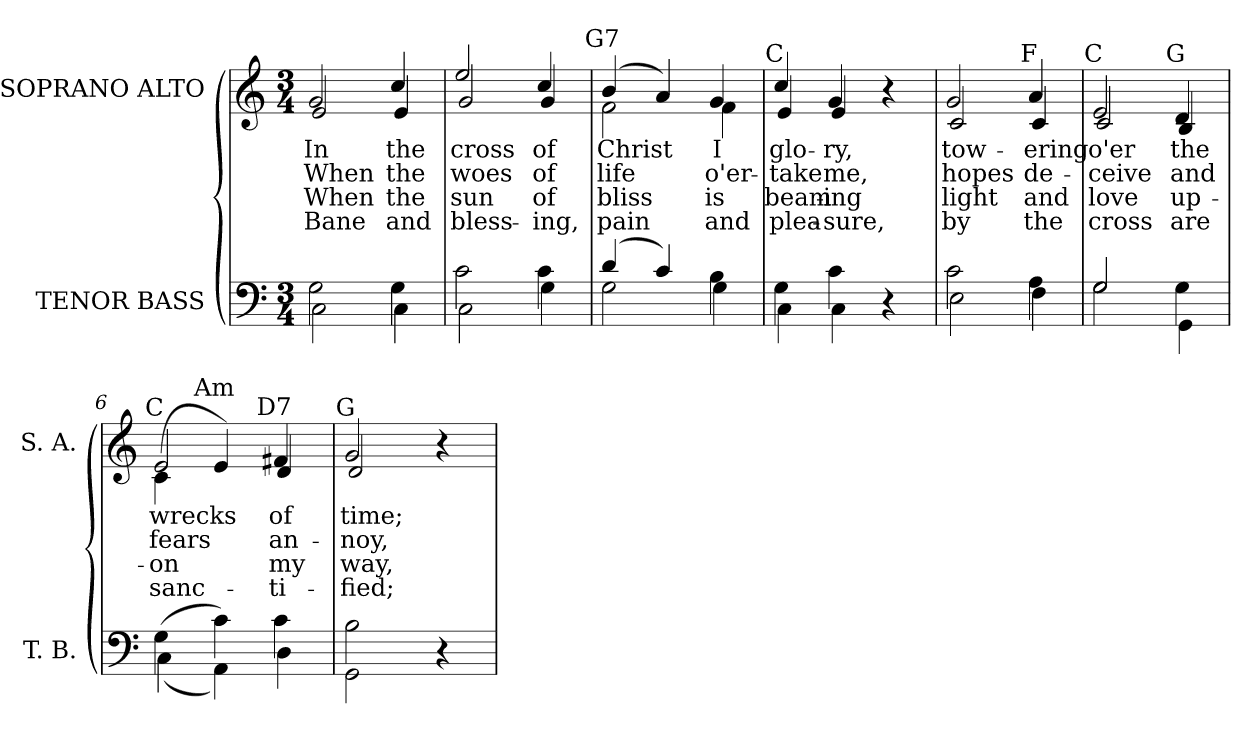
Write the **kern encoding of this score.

**kern	**kern	**text	**text	**text	**text
*part2	*part1	*part1	*part1	*part1	*part1
*staff2	*staff1	*staff1	*staff1	*staff1	*staff1
*I"TENOR BASS	*I"SOPRANO ALTO	*	*	*	*
*I'T. B.	*I'S. A.	*	*	*	*
!!LO:PB:g=z
*clefF4	*clefG2	*	*	*	*
*k[]	*k[]	*	*	*	*
*C:	*C:	*	*	*	*
*M3/4	*M3/4	*	*	*	*
=	=	=	=	=	=
*^	*	*	*	*	*
!	!	!LO:TX:a:cj:t=C	!	!	!	!
!	!	!LO:TX:b:cj:t=1	!	!	!	!
!	!	!LO:TX:b:cj:t=2	!	!	!	!
!	!	!LO:TX:b:cj:t=3	!	!	!	!
!	!	!LO:TX:b:cj:t=4	!	!	!	!
!	!	!	!LO:LY:b:color=#000000	!LO:LY:b:color=#000000	!LO:LY:b:color=#000000	!LO:LY:b:color=#000000
*	*	*^	*	*	*	*
2Gi\	2Ci\	2gi/	2ei/	In	When	When	Bane
!	!	!	!	!LO:LY:b:color=#000000	!LO:LY:b:color=#000000	!LO:LY:b:color=#000000	!LO:LY:b:color=#000000
4Gi\	4Ci\	4cci/	4ei/	the	the	the	and
=1	=1	=1	=1	=1	=1	=1	=1
!	!	!	!	!LO:LY:b:color=#000000	!LO:LY:b:color=#000000	!LO:LY:b:color=#000000	!LO:LY:b:color=#000000
2ci\	2Ci\	2eei/	2gi/	cross	woes	sun	bless-
!	!	!	!	!LO:LY:b:color=#000000	!LO:LY:b:color=#000000	!LO:LY:b:color=#000000	!LO:LY:b:color=#000000
4ci\	4Gi\	4cci/	4gi/	of	of	of	-ing,
=2	=2	=2	=2	=2	=2	=2	=2
!	!	!LO:TX:a:cj:t=G7	!	!	!	!	!
!	!	!	!	!LO:LY:b:color=#000000	!LO:LY:b:color=#000000	!LO:LY:b:color=#000000	!LO:LY:b:color=#000000
(4di/	2Gi\	(4bi/	2fi\	Christ	life	bliss	pain
4ci/)	.	4ai/)	.	.	.	.	.
!	!	!	!	!LO:LY:b:color=#000000	!LO:LY:b:color=#000000	!LO:LY:b:color=#000000	!LO:LY:b:color=#000000
4Bi\	4Gi\	4gi/	4fi\	I	o'er-	is	and
=3	=3	=3	=3	=3	=3	=3	=3
!	!	!LO:TX:a:cj:t=C	!	!	!	!	!
!	!	!	!	!LO:LY:b:color=#000000	!LO:LY:b:color=#000000	!LO:LY:b:color=#000000	!LO:LY:b:color=#000000
4Gi\	4Ci\	4cci/	4ei/	glo-	-take	beam-	plea-
!	!	!	!	!LO:LY:b:color=#000000	!LO:LY:b:color=#000000	!LO:LY:b:color=#000000	!LO:LY:b:color=#000000
4ci\	4Ci\	4gi/	4ei/	-ry,	me,	-ing	-sure,
4r	4ryy	4r	4ryy	.	.	.	.
=4	=4	=4	=4	=4	=4	=4	=4
!	!	!	!	!LO:LY:b:color=#000000	!LO:LY:b:color=#000000	!LO:LY:b:color=#000000	!LO:LY:b:color=#000000
2ci\	2Ei\	2gi/	2ci/	tow-	hopes	light	by
!	!	!LO:TX:a:cj:t=F	!	!	!	!	!
!	!	!	!	!LO:LY:b:color=#000000	!LO:LY:b:color=#000000	!LO:LY:b:color=#000000	!LO:LY:b:color=#000000
4Ai\	4Fi\	4ai/	4ci/	-ering	de-	and	the
!!LO:LB:g=z	!!
=5	=5	=5	=5	=5	=5	=5	=5
!	!	!LO:TX:a:cj:t=C	!	!	!	!	!
!	!	!	!	!LO:LY:b:color=#000000	!LO:LY:b:color=#000000	!LO:LY:b:color=#000000	!LO:LY:b:color=#000000
2Gi/	2Gi\	2ei/	2ci/	o'er	-ceive	love	cross
!	!	!LO:TX:a:cj:t=G	!	!	!	!	!
!	!	!	!	!LO:LY:b:color=#000000	!LO:LY:b:color=#000000	!LO:LY:b:color=#000000	!LO:LY:b:color=#000000
4Gi\	4GGi\	4di/	4Bi/	the	and	up-	are
=6	=6	=6	=6	=6	=6	=6	=6
!	!	!LO:TX:a:cj:t=C	!	!	!	!	!
!	!	!	!	!LO:LY:b:color=#000000	!LO:LY:b:color=#000000	!LO:LY:b:color=#000000	!LO:LY:b:color=#000000
(4Gi\	(4Ci\	2ei/	(4ci\	wrecks	fears	-on	sanc-
!	!	!	!LO:TX:a:cj:t=Am	!	!	!	!
4ci\)	4AAi\)	.	4ei/)	.	.	.	.
!	!	!LO:TX:a:cj:t=D7	!	!	!	!	!
!	!	!	!	!LO:LY:b:color=#000000	!LO:LY:b:color=#000000	!LO:LY:b:color=#000000	!LO:LY:b:color=#000000
4ci\	4Di\	4f#Xi/	4di/	of	an-	my	-ti-
=7	=7	=7	=7	=7	=7	=7	=7
!	!	!LO:TX:a:cj:t=G	!	!	!	!	!
!	!	!	!	!LO:LY:b:color=#000000	!LO:LY:b:color=#000000	!LO:LY:b:color=#000000	!LO:LY:b:color=#000000
2Bi\	2GGi\	2gi/	2di/	time;	-noy,	way,	-fied;
4r	4ryy	4r	4ryy	.	.	.	.
*v	*v	*	*	*	*	*	*
*	*v	*v	*	*	*	*
=	=	=	=	=	=
*-	*-	*-	*-	*-	*-
